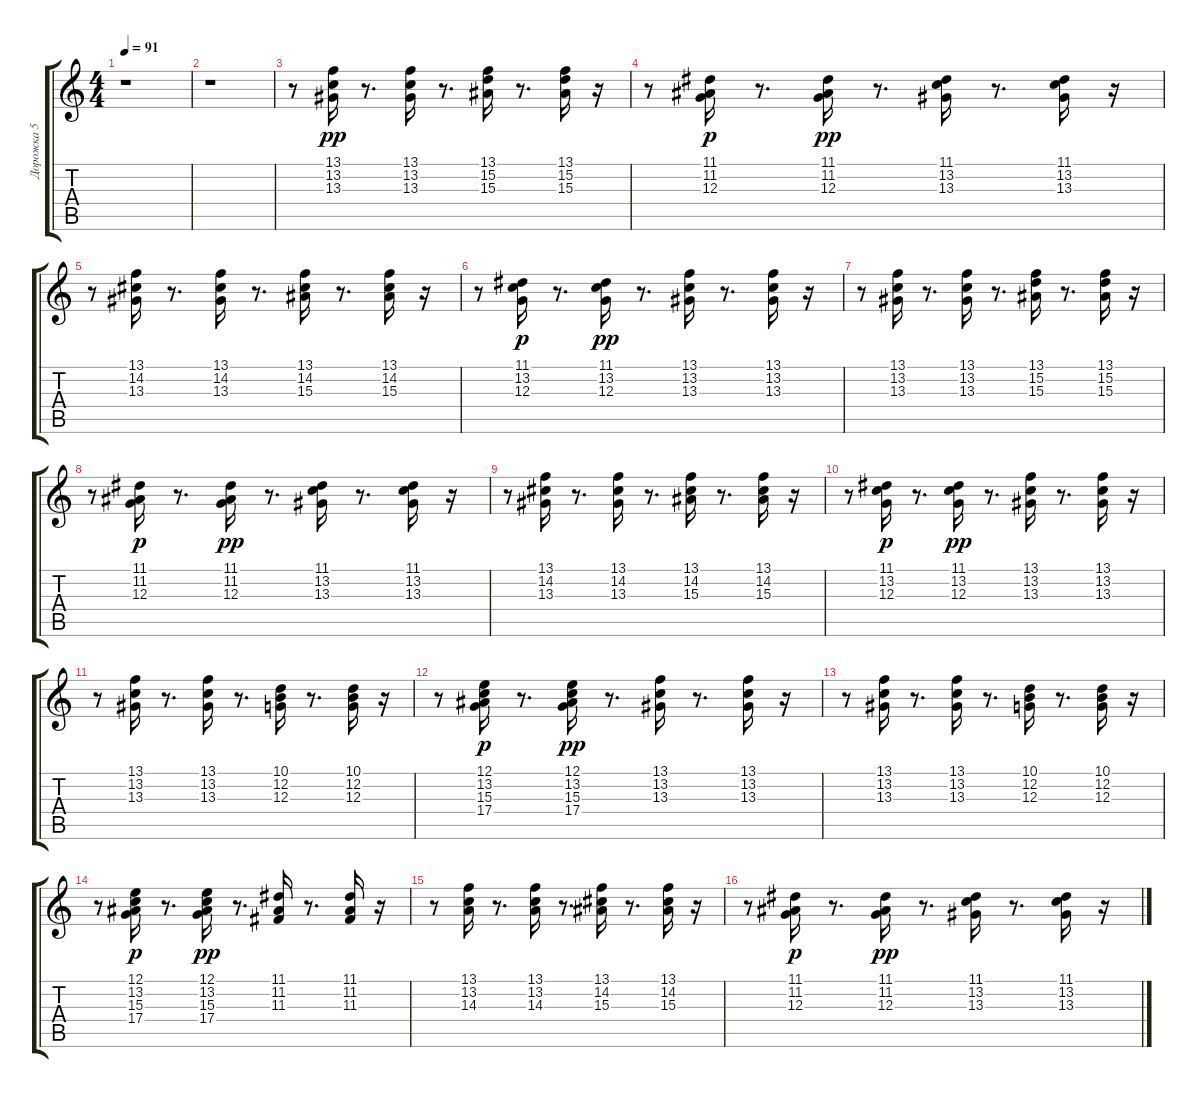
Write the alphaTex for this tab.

\track ("Дорожка 5" "Дорожка 5") {instrument pizzicatostrings}
\staff {score tabs}
\tuning (E4 B3 G3 D3 A2 E2) {hide}
\ts (4 4)
\tempo 91
\clef g2
\ks c
r.1{dy pp instrument pizzicatostrings} |
r.1 |
r.8 (13.1 13.2 13.3).16 r.8{d} (13.1 13.2 13.3).16 r.8{d} (13.1 15.2 15.3).16 r.8{d} (13.1 15.2 15.3).16 r.16 |
r.8 (11.1 11.2 12.3).16{dy p} r.8{d} (11.1 11.2 12.3).16{dy pp} r.8{d} (11.1 13.2 13.3).16 r.8{d} (11.1 13.2 13.3).16 r.16 |
r.8 (13.1 14.2 13.3).16 r.8{d} (13.1 14.2 13.3).16 r.8{d} (13.1 14.2 15.3).16 r.8{d} (13.1 14.2 15.3).16 r.16 |
r.8 (11.1 13.2 12.3).16{dy p} r.8{d} (11.1 13.2 12.3).16{dy pp} r.8{d} (13.1 13.2 13.3).16 r.8{d} (13.1 13.2 13.3).16 r.16 |
r.8 (13.1 13.2 13.3).16 r.8{d} (13.1 13.2 13.3).16 r.8{d} (13.1 15.2 15.3).16 r.8{d} (13.1 15.2 15.3).16 r.16 |
r.8 (11.1 11.2 12.3).16{dy p} r.8{d} (11.1 11.2 12.3).16{dy pp} r.8{d} (11.1 13.2 13.3).16 r.8{d} (11.1 13.2 13.3).16 r.16 |
r.8 (13.1 14.2 13.3).16 r.8{d} (13.1 14.2 13.3).16 r.8{d} (13.1 14.2 15.3).16 r.8{d} (13.1 14.2 15.3).16 r.16 |
r.8 (11.1 13.2 12.3).16{dy p} r.8{d} (11.1 13.2 12.3).16{dy pp} r.8{d} (13.1 13.2 13.3).16 r.8{d} (13.1 13.2 13.3).16 r.16 |
r.8 (13.1 13.2 13.3).16 r.8{d} (13.1 13.2 13.3).16 r.8{d} (10.1 12.2 12.3).16 r.8{d} (10.1 12.2 12.3).16 r.16 |
r.8 (12.1 13.2 15.3 17.4).16{dy p} r.8{d} (12.1 13.2 15.3 17.4).16{dy pp} r.8{d} (13.1 13.2 13.3).16 r.8{d} (13.1 13.2 13.3).16 r.16 |
r.8 (13.1 13.2 13.3).16 r.8{d} (13.1 13.2 13.3).16 r.8{d} (10.1 12.2 12.3).16 r.8{d} (10.1 12.2 12.3).16 r.16 |
r.8 (12.1 13.2 15.3 17.4).16{dy p} r.8{d} (12.1 13.2 15.3 17.4).16{dy pp} r.8{d} (11.1 11.2 11.3).16 r.8{d} (11.1 11.2 11.3).16 r.16 |
r.8 (13.1 13.2 14.3).16 r.8{d} (13.1 13.2 14.3).16 r.8{d} (13.1 14.2 15.3).16 r.8{d} (13.1 14.2 15.3).16 r.16 |
r.8 (11.1 11.2 12.3).16{dy p} r.8{d} (11.1 11.2 12.3).16{dy pp} r.8{d} (11.1 13.2 13.3).16 r.8{d} (11.1 13.2 13.3).16 r.16
